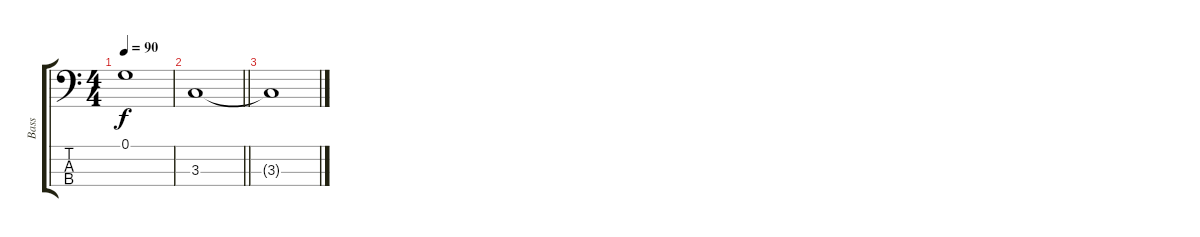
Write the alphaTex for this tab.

\track ("Bass" "Bass") {instrument electricbassfinger}
\staff {score tabs}
\tuning (G2 D2 A1 E1) {hide}
\ts (4 4)
\tempo 90
\clef f4
\ks c
0.1.1{dy f} |
\barLineRight lightlight
3.3.1 |
3.3{t}.1
